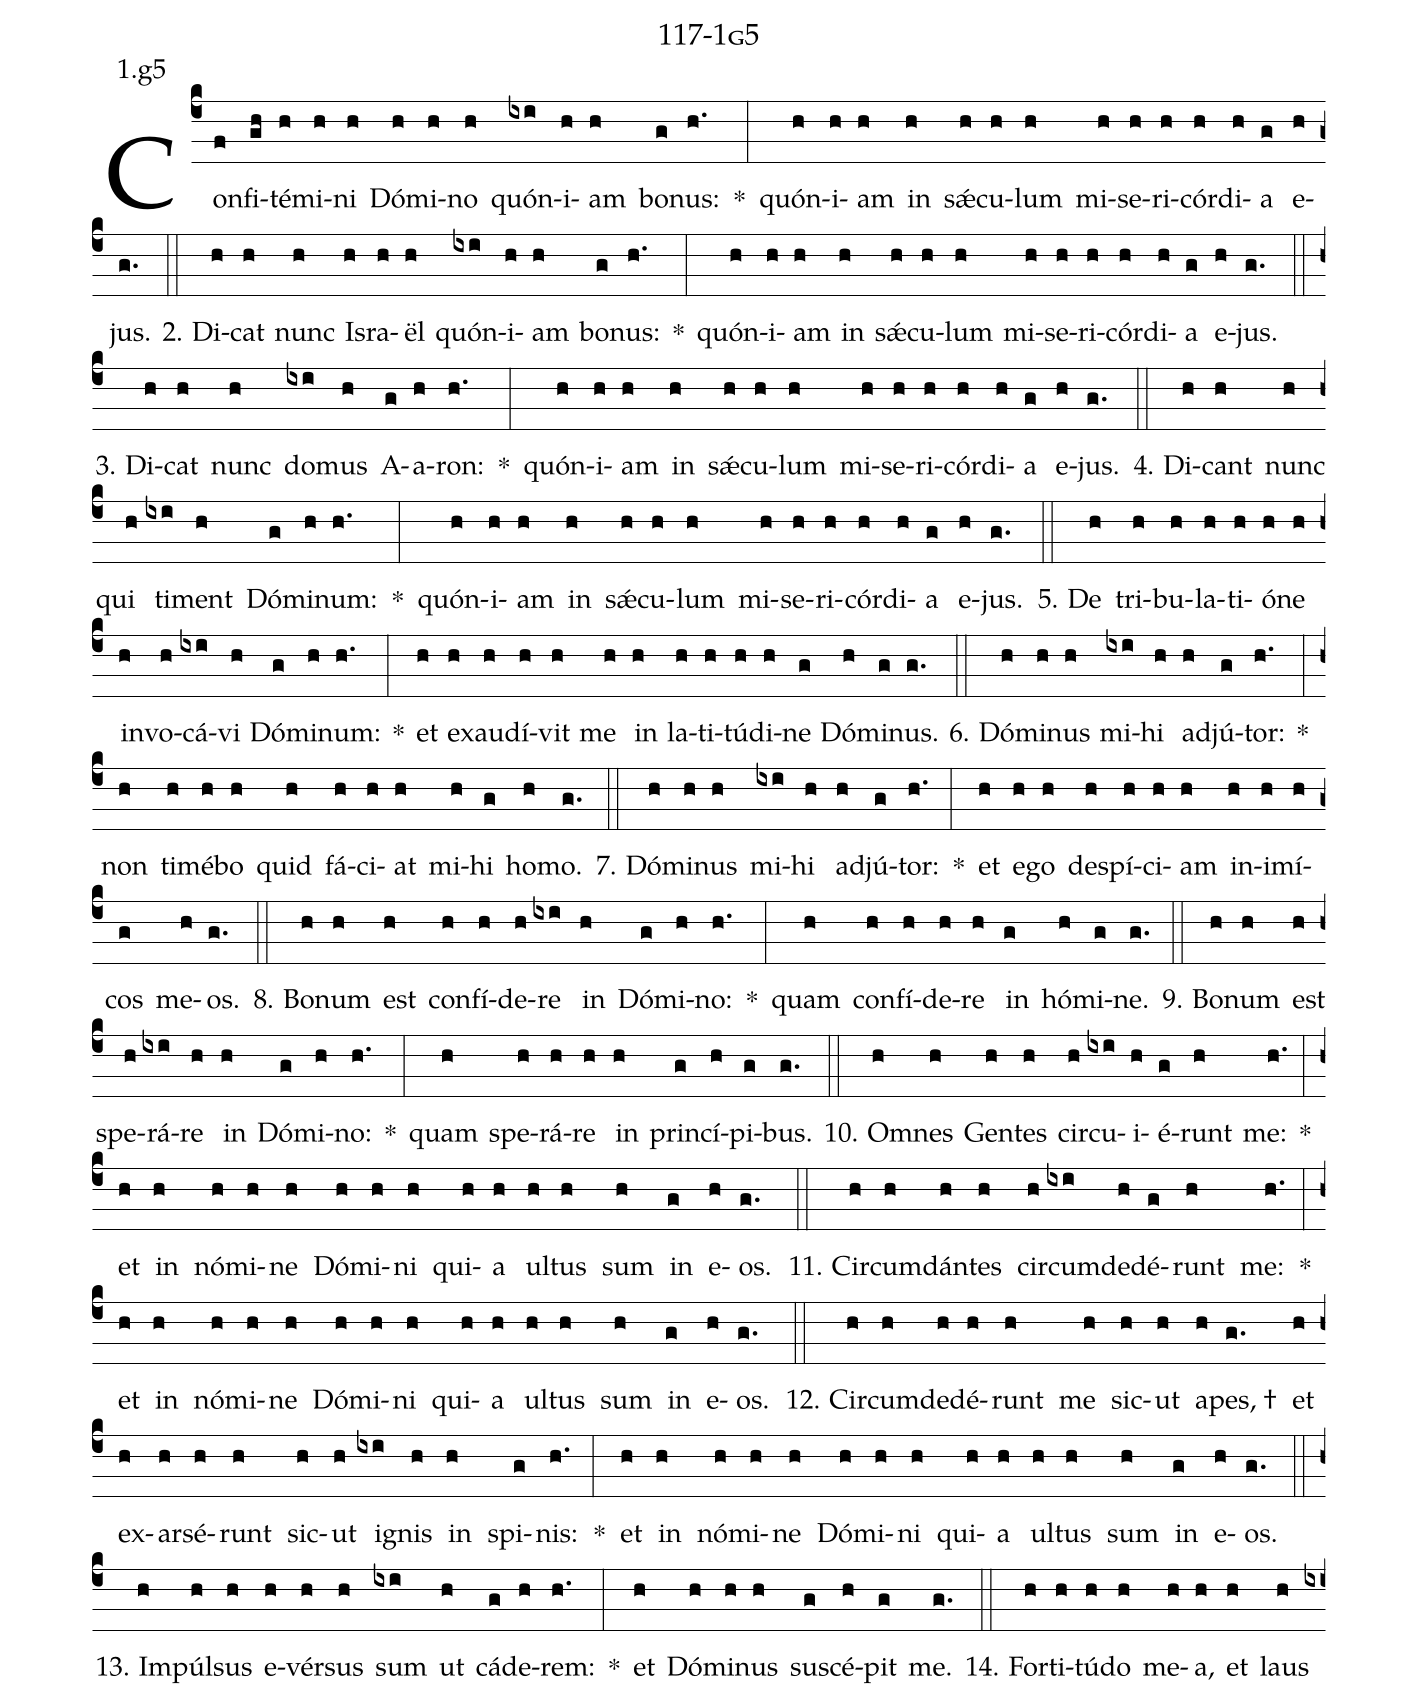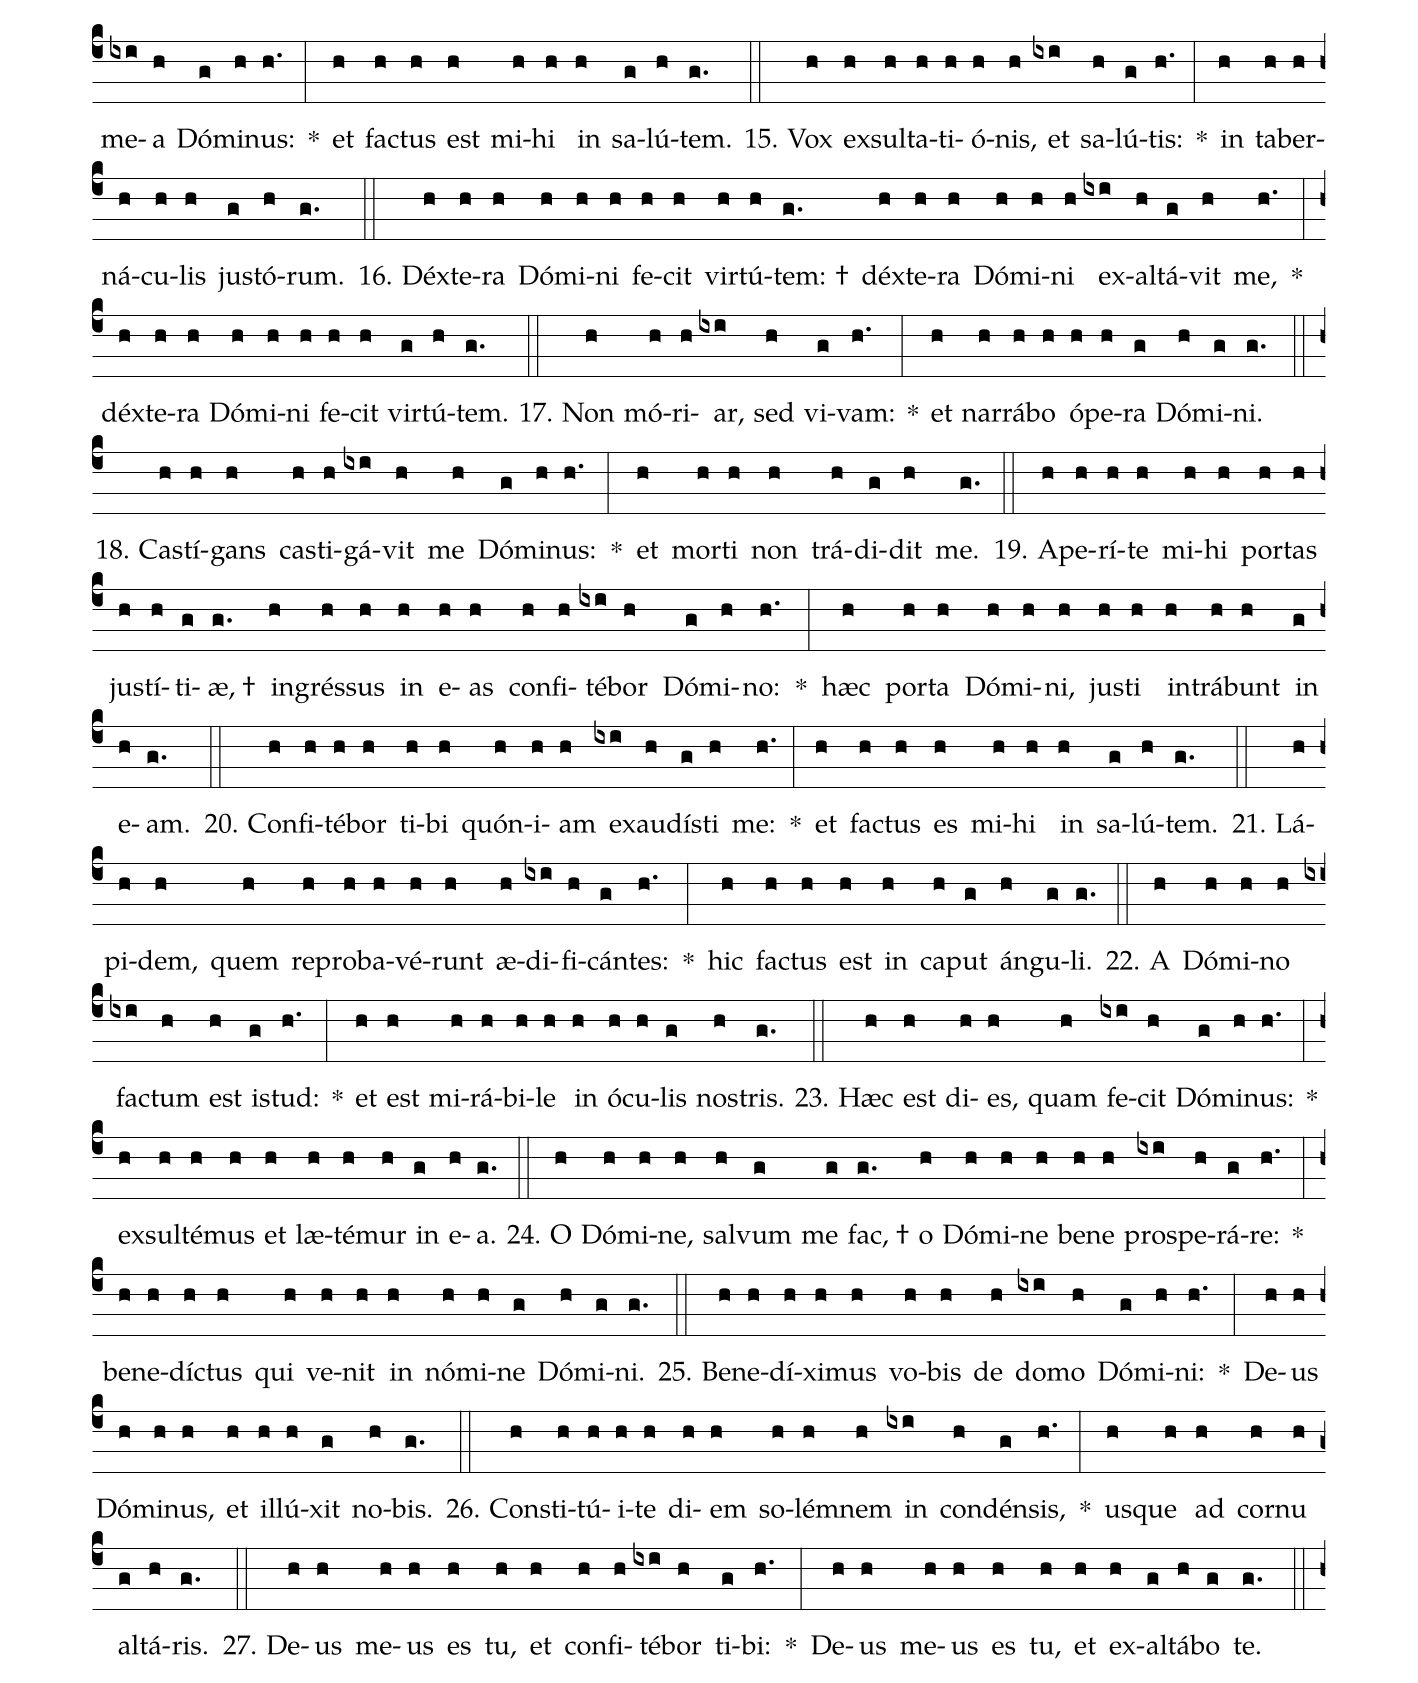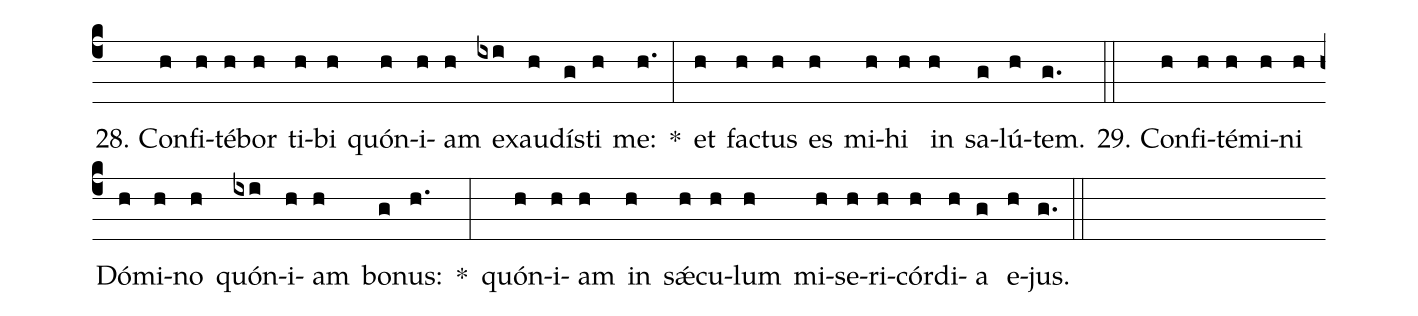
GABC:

name: 117-1g5;
annotation: 1.g5;
%%
(c4)Con(f)fi(gh)té(h)mi(h)ni(h) Dó(h)mi(h)no(h) quón(ixi)i(h)am(h) bo(g)nus:(h.) *(:) quón(h)i(h)am(h) in(h) sǽ(h)cu(h)lum(h) mi(h)se(h)ri(h)cór(h)di(h)a(g) e(h)jus.(g.) (::)
2. Di(h)cat(h) nunc(h) Is(h)ra(h)ël(h) quón(ixi)i(h)am(h) bo(g)nus:(h.) *(:) quón(h)i(h)am(h) in(h) sǽ(h)cu(h)lum(h) mi(h)se(h)ri(h)cór(h)di(h)a(g) e(h)jus.(g.) (::)
3. Di(h)cat(h) nunc(h) do(ixi)mus(h) A(g)a(h)ron:(h.) *(:) quón(h)i(h)am(h) in(h) sǽ(h)cu(h)lum(h) mi(h)se(h)ri(h)cór(h)di(h)a(g) e(h)jus.(g.) (::)
4. Di(h)cant(h) nunc(h) qui(h) ti(ixi)ment(h) Dó(g)mi(h)num:(h.) *(:) quón(h)i(h)am(h) in(h) sǽ(h)cu(h)lum(h) mi(h)se(h)ri(h)cór(h)di(h)a(g) e(h)jus.(g.) (::)
5. De(h) tri(h)bu(h)la(h)ti(h)ó(h)ne(h) in(h)vo(h)cá(ixi)vi(h) Dó(g)mi(h)num:(h.) *(:) et(h) ex(h)au(h)dí(h)vit(h) me(h) in(h) la(h)ti(h)tú(h)di(h)ne(g) Dó(h)mi(g)nus.(g.) (::)
6. Dó(h)mi(h)nus(h) mi(ixi)hi(h) ad(h)jú(g)tor:(h.) *(:) non(h) ti(h)mé(h)bo(h) quid(h) fá(h)ci(h)at(h) mi(h)hi(g) ho(h)mo.(g.) (::)
7. Dó(h)mi(h)nus(h) mi(ixi)hi(h) ad(h)jú(g)tor:(h.) *(:) et(h) e(h)go(h) de(h)spí(h)ci(h)am(h) in(h)i(h)mí(h)cos(g) me(h)os.(g.) (::)
8. Bo(h)num(h) est(h) con(h)fí(h)de(h)re(ixi) in(h) Dó(g)mi(h)no:(h.) *(:) quam(h) con(h)fí(h)de(h)re(h) in(g) hó(h)mi(g)ne.(g.) (::)
9. Bo(h)num(h) est(h) spe(h)rá(ixi)re(h) in(h) Dó(g)mi(h)no:(h.) *(:) quam(h) spe(h)rá(h)re(h) in(h) prin(g)cí(h)pi(g)bus.(g.) (::)
10. Om(h)nes(h) Gen(h)tes(h) cir(h)cu(ixi)i(h)é(g)runt(h) me:(h.) *(:) et(h) in(h) nó(h)mi(h)ne(h) Dó(h)mi(h)ni(h) qui(h)a(h) ul(h)tus(h) sum(h) in(g) e(h)os.(g.) (::)
11. Cir(h)cum(h)dán(h)tes(h) cir(h)cum(ixi)de(h)dé(g)runt(h) me:(h.) *(:) et(h) in(h) nó(h)mi(h)ne(h) Dó(h)mi(h)ni(h) qui(h)a(h) ul(h)tus(h) sum(h) in(g) e(h)os.(g.) (::)
12. Cir(h)cum(h)de(h)dé(h)runt(h) me(h) sic(h)ut(h) a(h)pes, †(g.) et(h) ex(h)ar(h)sé(h)runt(h) sic(h)ut(h) i(ixi)gnis(h) in(h) spi(g)nis:(h.) *(:) et(h) in(h) nó(h)mi(h)ne(h) Dó(h)mi(h)ni(h) qui(h)a(h) ul(h)tus(h) sum(h) in(g) e(h)os.(g.) (::)
13. Im(h)púl(h)sus(h) e(h)vér(h)sus(h) sum(ixi) ut(h) cá(g)de(h)rem:(h.) *(:) et(h) Dó(h)mi(h)nus(h) su(g)scé(h)pit(g) me.(g.) (::)
14. For(h)ti(h)tú(h)do(h) me(h)a,(h) et(h) laus(h) me(ixi)a(h) Dó(g)mi(h)nus:(h.) *(:) et(h) fac(h)tus(h) est(h) mi(h)hi(h) in(h) sa(g)lú(h)tem.(g.) (::)
15. Vox(h) ex(h)sul(h)ta(h)ti(h)ó(h)nis,(h) et(ixi) sa(h)lú(g)tis:(h.) *(:) in(h) ta(h)ber(h)ná(h)cu(h)lis(h) jus(g)tó(h)rum.(g.) (::)
16. Déx(h)te(h)ra(h) Dó(h)mi(h)ni(h) fe(h)cit(h) vir(h)tú(h)tem: †(g.) déx(h)te(h)ra(h) Dó(h)mi(h)ni(h) ex(ixi)al(h)tá(g)vit(h) me,(h.) *(:) déx(h)te(h)ra(h) Dó(h)mi(h)ni(h) fe(h)cit(h) vir(g)tú(h)tem.(g.) (::)
17. Non(h) mó(h)ri(h)ar,(ixi) sed(h) vi(g)vam:(h.) *(:) et(h) nar(h)rá(h)bo(h) ó(h)pe(h)ra(g) Dó(h)mi(g)ni.(g.) (::)
18. Cas(h)tí(h)gans(h) cas(h)ti(h)gá(ixi)vit(h) me(h) Dó(g)mi(h)nus:(h.) *(:) et(h) mor(h)ti(h) non(h) trá(h)di(g)dit(h) me.(g.) (::)
19. A(h)pe(h)rí(h)te(h) mi(h)hi(h) por(h)tas(h) jus(h)tí(h)ti(g)æ, †(g.) in(h)grés(h)sus(h) in(h) e(h)as(h) con(h)fi(h)té(ixi)bor(h) Dó(g)mi(h)no:(h.) *(:) hæc(h) por(h)ta(h) Dó(h)mi(h)ni,(h) jus(h)ti(h) in(h)trá(h)bunt(h) in(g) e(h)am.(g.) (::)
20. Con(h)fi(h)té(h)bor(h) ti(h)bi(h) quón(h)i(h)am(h) ex(ixi)au(h)dís(g)ti(h) me:(h.) *(:) et(h) fac(h)tus(h) es(h) mi(h)hi(h) in(h) sa(g)lú(h)tem.(g.) (::)
21. Lá(h)pi(h)dem,(h) quem(h) re(h)pro(h)ba(h)vé(h)runt(h) æ(h)di(ixi)fi(h)cán(g)tes:(h.) *(:) hic(h) fac(h)tus(h) est(h) in(h) ca(h)put(g) án(h)gu(g)li.(g.) (::)
22. A(h) Dó(h)mi(h)no(h) fac(ixi)tum(h) est(h) is(g)tud:(h.) *(:) et(h) est(h) mi(h)rá(h)bi(h)le(h) in(h) ó(h)cu(h)lis(g) nos(h)tris.(g.) (::)
23. Hæc(h) est(h) di(h)es,(h) quam(h) fe(ixi)cit(h) Dó(g)mi(h)nus:(h.) *(:) ex(h)sul(h)té(h)mus(h) et(h) læ(h)té(h)mur(h) in(g) e(h)a.(g.) (::)
24. O(h) Dó(h)mi(h)ne,(h) sal(h)vum(g) me(g) fac, †(g.) o(h) Dó(h)mi(h)ne(h) be(h)ne(h) pro(ixi)spe(h)rá(g)re:(h.) *(:) be(h)ne(h)díc(h)tus(h) qui(h) ve(h)nit(h) in(h) nó(h)mi(h)ne(g) Dó(h)mi(g)ni.(g.) (::)
25. Be(h)ne(h)dí(h)xi(h)mus(h) vo(h)bis(h) de(h) do(ixi)mo(h) Dó(g)mi(h)ni:(h.) *(:) De(h)us(h) Dó(h)mi(h)nus,(h) et(h) il(h)lú(h)xit(g) no(h)bis.(g.) (::)
26. Con(h)sti(h)tú(h)i(h)te(h) di(h)em(h) so(h)lém(h)nem(h) in(ixi) con(h)dén(g)sis,(h.) *(:) us(h)que(h) ad(h) cor(h)nu(h) al(g)tá(h)ris.(g.) (::)
27. De(h)us(h) me(h)us(h) es(h) tu,(h) et(h) con(h)fi(h)té(ixi)bor(h) ti(g)bi:(h.) *(:) De(h)us(h) me(h)us(h) es(h) tu,(h) et(h) ex(h)al(g)tá(h)bo(g) te.(g.) (::)
28. Con(h)fi(h)té(h)bor(h) ti(h)bi(h) quón(h)i(h)am(h) ex(ixi)au(h)dís(g)ti(h) me:(h.) *(:) et(h) fac(h)tus(h) es(h) mi(h)hi(h) in(h) sa(g)lú(h)tem.(g.) (::)
29. Con(h)fi(h)té(h)mi(h)ni(h) Dó(h)mi(h)no(h) quón(ixi)i(h)am(h) bo(g)nus:(h.) *(:) quón(h)i(h)am(h) in(h) sǽ(h)cu(h)lum(h) mi(h)se(h)ri(h)cór(h)di(h)a(g) e(h)jus.(g.) (::)
